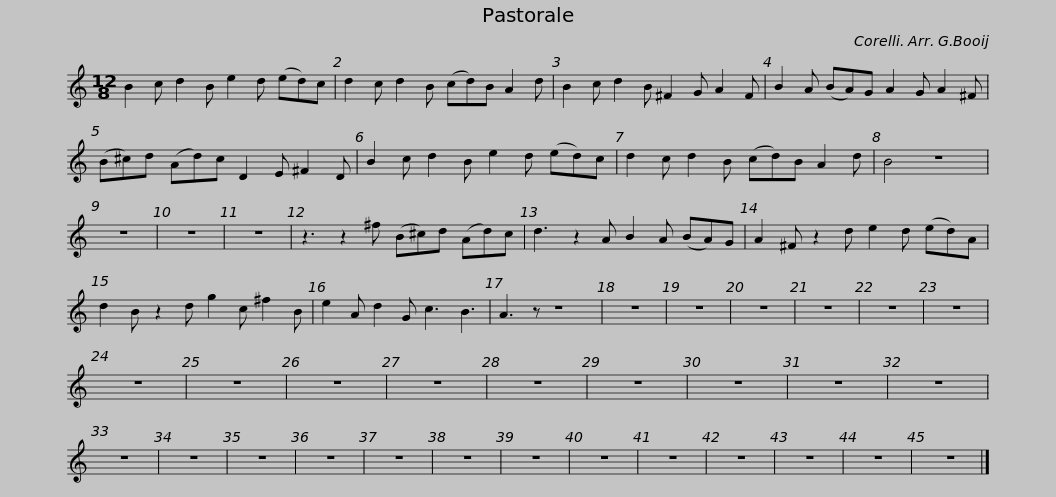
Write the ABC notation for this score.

X:1
L:1/8
M:12/8
I:linebreak $
K:C
V:1 treble
V:1
 B2 c d2 B e2 d (ed)c | d2 c d2 B (cd)B A2 d | B2 c d2 B ^F2 G A2 F | B2 A (BA)G A2 G A2 ^F |$ (B^c)d (Ad)c D2 E ^F2 D | %5
 B2 c d2 B e2 d (ed)c | d2 c d2 B (cd)B A2 d | B4 z8 | z12 | z12 | %10
 z12 |$ z3 z2 ^f (B^c)d (Ad)c | d3 z2 A B2 A (BA)G | A2 ^F z2 d e2 d (ed)A | d2 B z2 d g2 c ^f2 B |$ %15
 e2 A d2 G c3 B3 | A3 z z8 | z12 | z12 | z12 | %20
 z12 | z12 | z12 | z12 | z12 | %25
 z12 | z12 | z12 | z12 |$ z12 | %30
 z12 | z12 | z12 | z12 | z12 | %35
 z12 | z12 | z12 | z12 | z12 | %40
 z12 | z12 | z12 | z12 | z12 |] %45
